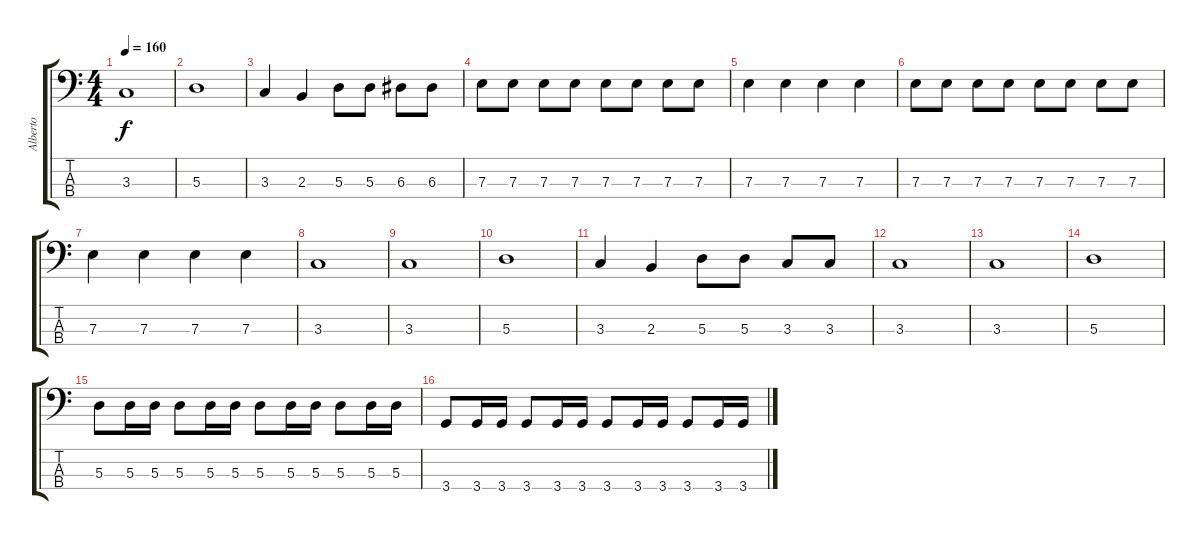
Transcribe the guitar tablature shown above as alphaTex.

\track ("Alberto" "Alberto") {instrument slapbass1}
\staff {score tabs}
\tuning (G2 D2 A1 E1) {hide}
\ts (4 4)
\tempo 160
\clef f4
\ks c
3.3.1{dy f} |
5.3.1 |
3.3.4 2.3.4 5.3.8 5.3.8 6.3.8 6.3.8 |
7.3.8 7.3.8 7.3.8 7.3.8 7.3.8 7.3.8 7.3.8 7.3.8 |
7.3.4 7.3.4 7.3.4 7.3.4 |
7.3.8 7.3.8 7.3.8 7.3.8 7.3.8 7.3.8 7.3.8 7.3.8 |
7.3.4 7.3.4 7.3.4 7.3.4 |
3.3.1 |
3.3.1 |
5.3.1 |
3.3.4 2.3.4 5.3.8 5.3.8 3.3.8 3.3.8 |
3.3.1 |
3.3.1 |
5.3.1 |
5.3.8 5.3.16 5.3.16 5.3.8 5.3.16 5.3.16 5.3.8 5.3.16 5.3.16 5.3.8 5.3.16 5.3.16 |
3.4.8 3.4.16 3.4.16 3.4.8 3.4.16 3.4.16 3.4.8 3.4.16 3.4.16 3.4.8 3.4.16 3.4.16
